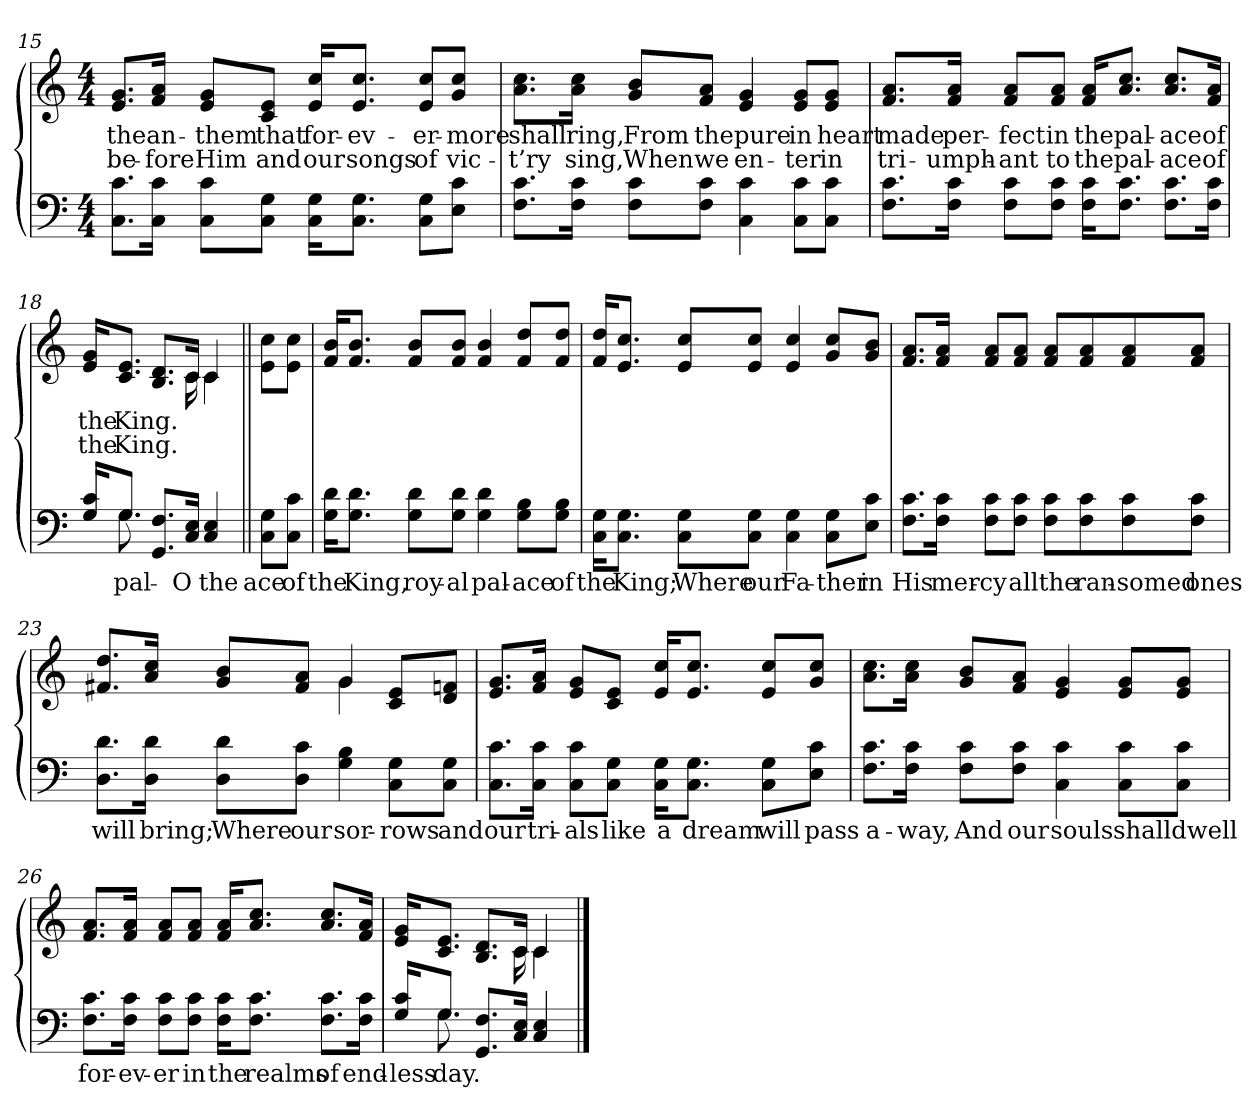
**kern	**text	**kern	**text	**text
*part2	*part2	*part1	*part1	*part1
*staff2	*staff2	*staff1	*staff1	*staff1
*clefF4	*	*clefG2	*	*
*k[]	*	*k[]	*	*
*M4/4	*	*M4/4	*	*
=15	=15	=15	=15	=15
!	!LO:LY:b	!	!LO:LY:b	!LO:LY:b
8.C\ 8.c\L	.	8.e/ 8.g/L	the	be-
!	!LO:LY:b	!	!LO:LY:b	!LO:LY:b
16C\ 16c\Jk	.	16f/ 16a/Jk	an-	-fore
!	!LO:LY:b	!	!LO:LY:b	!LO:LY:b
8C\ 8c\L	.	8e/ 8g/L	-them	Him
!	!LO:LY:b	!	!LO:LY:b	!LO:LY:b
8C\ 8G\J	.	8c/ 8e/J	that	and
!	!LO:LY:b	!	!LO:LY:b	!LO:LY:b
16C\ 16G\KL	.	16e/ 16cc/KL	for-	our
!	!LO:LY:b	!	!LO:LY:b	!LO:LY:b
8.C\ 8.G\J	.	8.e/ 8.cc/J	-ev-	songs
!	!LO:LY:b	!	!LO:LY:b	!LO:LY:b
8C\ 8G\L	.	8e/ 8cc/L	-er-	of
!	!LO:LY:b	!	!LO:LY:b	!LO:LY:b
8E\ 8c\J	.	8g/ 8cc/J	-more	vic-
!!LO:LB:g=z
=16	=16	=16	=16	=16
!	!LO:LY:b	!	!LO:LY:b	!LO:LY:b
8.F\ 8.c\L	.	8.a\ 8.cc\L	shall	-t’ry
!	!LO:LY:b	!	!LO:LY:b	!LO:LY:b
16F\ 16c\Jk	.	16a\ 16cc\Jk	ring,	sing,
!	!LO:LY:b	!	!LO:LY:b	!LO:LY:b
8F\ 8c\L	.	8g/ 8b/L	From	When
!	!LO:LY:b	!	!LO:LY:b	!LO:LY:b
8F\ 8c\J	.	8f/ 8a/J	the	we
!	!LO:LY:b	!	!LO:LY:b	!LO:LY:b
4C\ 4c\	.	4e/ 4g/	pure	en-
!	!LO:LY:b	!	!LO:LY:b	!LO:LY:b
8C\ 8c\L	.	8e/ 8g/L	in	-ter
!	!LO:LY:b	!	!LO:LY:b	!LO:LY:b
8C\ 8c\J	.	8e/ 8g/J	heart	in
=17	=17	=17	=17	=17
!	!LO:LY:b	!	!LO:LY:b	!LO:LY:b
8.F\ 8.c\L	.	8.f/ 8.a/L	made	tri-
!	!LO:LY:b	!	!LO:LY:b	!LO:LY:b
16F\ 16c\Jk	.	16f/ 16a/Jk	per-	-umph-
!	!LO:LY:b	!	!LO:LY:b	!LO:LY:b
8F\ 8c\L	.	8f/ 8a/L	-fect	-ant
!	!LO:LY:b	!	!LO:LY:b	!LO:LY:b
8F\ 8c\J	.	8f/ 8a/J	in	to
!	!LO:LY:b	!	!LO:LY:b	!LO:LY:b
16F\ 16c\KL	.	16f/ 16a/KL	the	the
!	!LO:LY:b	!	!LO:LY:b	!LO:LY:b
8.F\ 8.c\J	.	8.a/ 8.cc/J	pal-	pal-
!	!LO:LY:b	!	!LO:LY:b	!LO:LY:b
8.F\ 8.c\L	.	8.a/ 8.cc/L	-ace	-ace
!	!LO:LY:b	!	!LO:LY:b	!LO:LY:b
16F\ 16c\Jk	.	16f/ 16a/Jk	of	of
!!LO:LB:g=z
=18	=18	=18	=18	=18
!	!LO:LY:b	!	!LO:LY:b	!LO:LY:b
*^	*	*^	*	*
16G/ 16c/KL	16ryy	.	16e/ 16g/KL	4..ryy	the	the
!	!	!LO:LY:b	!	!	!	!
!	!	!LO:LY:b	!	!	!LO:LY:b	!LO:LY:b
8.G/J	8.G\	pal-	8.c/ 8.e/J	.	King.	King.
!	!	!LO:LY:b	!	!	!	!
8.GG/ 8.F/L	2ryy	.	8.B/ 8.d/L	.	.	.
!	!	!LO:LY:b	!	!	!	!
16C/ 16E/Jk	.	O	16c/Jk	16c\	.	.
!	!	!LO:LY:b	!	!	!	!
4C/ 4E/	.	the	4c/	4c\	.	.
*v	*v	*	*	*	*	*
=19||	=19||	=19||	=19||	=19||	=19||
!	!	!LO:TX:a:t=Refrain	!	!	!
!	!LO:LY:b	!	!	!	!
*	*	*v	*v	*	*
8C\ 8G\L	-ace	8e\ 8cc\L	.	.
!	!LO:LY:b	!	!	!
8C\ 8c\J	of	8e\ 8cc\J	.	.
=20	=20	=20	=20	=20
!	!LO:LY:b	!	!	!
16G\ 16d\KL	the	16f/ 16b/KL	.	.
!	!LO:LY:b	!	!	!
8.G\ 8.d\J	King,	8.f/ 8.b/J	.	.
!	!LO:LY:b	!	!	!
8G\ 8d\L	roy-	8f/ 8b/L	.	.
!	!LO:LY:b	!	!	!
8G\ 8d\J	-al	8f/ 8b/J	.	.
!	!LO:LY:b	!	!	!
4G\ 4d\	pal-	4f/ 4b/	.	.
!	!LO:LY:b	!	!	!
8G\ 8B\L	-ace	8f/ 8dd/L	.	.
!	!LO:LY:b	!	!	!
8G\ 8B\J	of	8f/ 8dd/J	.	.
!!LO:LB:g=z
=21	=21	=21	=21	=21
!	!LO:LY:b	!	!	!
16C\ 16G\KL	the	16f/ 16dd/KL	.	.
!	!LO:LY:b	!	!	!
8.C\ 8.G\J	King;	8.e/ 8.cc/J	.	.
!	!LO:LY:b	!	!	!
8C\ 8G\L	Where	8e/ 8cc/L	.	.
!	!LO:LY:b	!	!	!
8C\ 8G\J	our	8e/ 8cc/J	.	.
!	!LO:LY:b	!	!	!
4C\ 4G\	Fa-	4e/ 4cc/	.	.
!	!LO:LY:b	!	!	!
8C\ 8G\L	-ther	8g/ 8cc/L	.	.
!	!LO:LY:b	!	!	!
8E\ 8c\J	in	8g/ 8b/J	.	.
=22	=22	=22	=22	=22
!	!LO:LY:b	!	!	!
8.F\ 8.c\L	His	8.f/ 8.a/L	.	.
!	!LO:LY:b	!	!	!
16F\ 16c\Jk	mer-	16f/ 16a/Jk	.	.
!	!LO:LY:b	!	!	!
8F\ 8c\L	-cy	8f/ 8a/L	.	.
!	!LO:LY:b	!	!	!
8F\ 8c\J	all	8f/ 8a/J	.	.
!	!LO:LY:b	!	!	!
8F\ 8c\L	the	8f/ 8a/L	.	.
!	!LO:LY:b	!	!	!
8F\ 8c\	ran-	8f/ 8a/	.	.
!	!LO:LY:b	!	!	!
8F\ 8c\	-somed	8f/ 8a/	.	.
!	!LO:LY:b	!	!	!
8F\ 8c\J	ones	8f/ 8a/J	.	.
!!LO:PB:g=z
=23	=23	=23	=23	=23
!	!LO:LY:b	!	!	!
*	*	*^	*	*
8.D\ 8.d\L	will	8.f#X/ 8.dd/L	2ryy	.	.
!	!LO:LY:b	!	!	!	!
16D\ 16d\Jk	bring;	16a/ 16cc/Jk	.	.	.
!	!LO:LY:b	!	!	!	!
8D\ 8d\L	Where	8g/ 8b/L	.	.	.
!	!LO:LY:b	!	!	!	!
8D\ 8c\J	our	8f#/ 8a/J	.	.	.
!	!LO:LY:b	!	!	!	!
4G\ 4B\	sor-	4g/	4g\	.	.
!	!LO:LY:b	!	!	!	!
8C\ 8G\L	-rows	8c/ 8e/L	4ryy	.	.
!	!LO:LY:b	!	!	!	!
8C\ 8G\J	and	8d/ 8fn/J	.	.	.
*	*	*v	*v	*	*
=24	=24	=24	=24	=24
!	!LO:LY:b	!	!	!
8.C\ 8.c\L	our	8.e/ 8.g/L	.	.
!	!LO:LY:b	!	!	!
16C\ 16c\Jk	tri-	16f/ 16a/Jk	.	.
!	!LO:LY:b	!	!	!
8C\ 8c\L	-als	8e/ 8g/L	.	.
!	!LO:LY:b	!	!	!
8C\ 8G\J	like	8c/ 8e/J	.	.
!	!LO:LY:b	!	!	!
16C\ 16G\KL	a	16e/ 16cc/KL	.	.
!	!LO:LY:b	!	!	!
8.C\ 8.G\J	dream	8.e/ 8.cc/J	.	.
!	!LO:LY:b	!	!	!
8C\ 8G\L	will	8e/ 8cc/L	.	.
!	!LO:LY:b	!	!	!
8E\ 8c\J	pass	8g/ 8cc/J	.	.
!!LO:LB:g=z
=25	=25	=25	=25	=25
!	!LO:LY:b	!	!	!
8.F\ 8.c\L	a-	8.a\ 8.cc\L	.	.
!	!LO:LY:b	!	!	!
16F\ 16c\Jk	-way,	16a\ 16cc\Jk	.	.
!	!LO:LY:b	!	!	!
8F\ 8c\L	And	8g/ 8b/L	.	.
!	!LO:LY:b	!	!	!
8F\ 8c\J	our	8f/ 8a/J	.	.
!	!LO:LY:b	!	!	!
4C\ 4c\	souls	4e/ 4g/	.	.
!	!LO:LY:b	!	!	!
8C\ 8c\L	shall	8e/ 8g/L	.	.
!	!LO:LY:b	!	!	!
8C\ 8c\J	dwell	8e/ 8g/J	.	.
=26	=26	=26	=26	=26
!	!LO:LY:b	!	!	!
8.F\ 8.c\L	for-	8.f/ 8.a/L	.	.
!	!LO:LY:b	!	!	!
16F\ 16c\Jk	-ev-	16f/ 16a/Jk	.	.
!	!LO:LY:b	!	!	!
8F\ 8c\L	-er	8f/ 8a/L	.	.
!	!LO:LY:b	!	!	!
8F\ 8c\J	in	8f/ 8a/J	.	.
!	!LO:LY:b	!	!	!
16F\ 16c\KL	the	16f/ 16a/KL	.	.
!	!LO:LY:b	!	!	!
8.F\ 8.c\J	realms	8.a/ 8.cc/J	.	.
!	!LO:LY:b	!	!	!
8.F\ 8.c\L	of	8.a/ 8.cc/L	.	.
!	!LO:LY:b	!	!	!
16F\ 16c\Jk	end-	16f/ 16a/Jk	.	.
!!LO:LB:g=z
=27	=27	=27	=27	=27
!	!LO:LY:b	!	!	!
*^	*	*^	*	*
16G/ 16c/KL	16ryy	-less	16e/ 16g/KL	4..ryy	.	.
!	!	!LO:LY:b	!	!	!	!
8.G/J	8.G\	day.	8.c/ 8.e/J	.	.	.
8.GG/ 8.F/L	2ryy	.	8.B/ 8.d/L	.	.	.
16C/ 16E/Jk	.	.	16c/Jk	16c\	.	.
4C/ 4E/	.	.	4c/	4c\	.	.
*v	*v	*	*	*	*	*
*	*	*v	*v	*	*
==	==	==	==	==
*-	*-	*-	*-	*-
